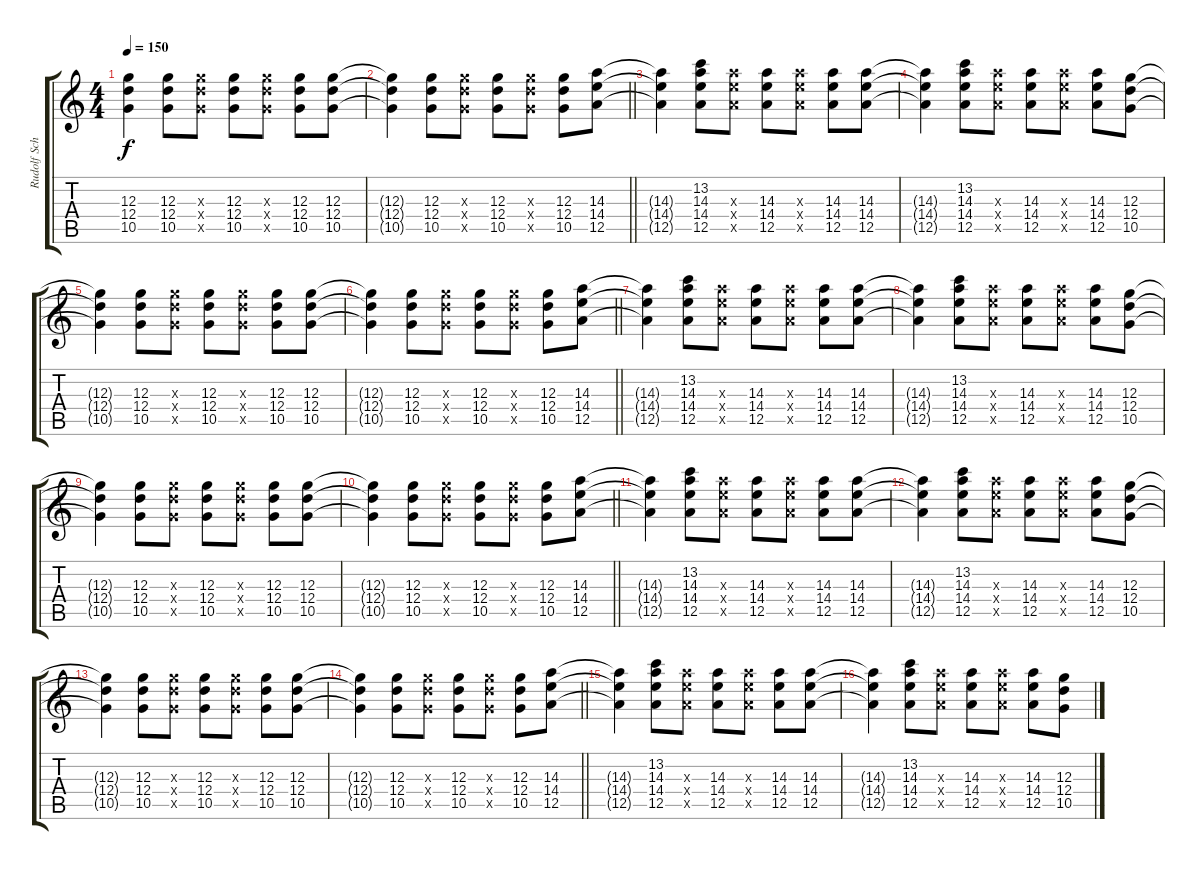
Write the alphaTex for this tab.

\track ("Rudolf Schenker" "Rudolf Sch") {instrument electricguitarclean}
\staff {score tabs}
\tuning (E4 B3 G3 D3 A2 E2) {hide}
\ts (4 4)
\tempo 150
\clef g2
\ks c
(12.3{t} 12.4{t} 10.5{t}).4{dy f} (12.3 12.4 10.5).8 (12.3{x} 12.4{x} 10.5{x}).8 (12.3 12.4 10.5).8 (12.3{x} 12.4{x} 10.5{x}).8 (12.3 12.4 10.5).8 (12.3 12.4 10.5).8 |
\barLineRight lightlight
(12.3{t} 12.4{t} 10.5{t}).4 (12.3 12.4 10.5).8 (12.3{x} 12.4{x} 10.5{x}).8 (12.3 12.4 10.5).8 (12.3{x} 12.4{x} 10.5{x}).8 (12.3 12.4 10.5).8 (14.3 14.4 12.5).8 |
(14.3{t} 14.4{t} 12.5{t}).4 (13.2 14.3 14.4 12.5).8 (14.3{x} 14.4{x} 12.5{x}).8 (14.3 14.4 12.5).8 (14.3{x} 14.4{x} 12.5{x}).8 (14.3 14.4 12.5).8 (14.3 14.4 12.5).8 |
(14.3{t} 14.4{t} 12.5{t}).4 (13.2 14.3 14.4 12.5).8 (14.3{x} 14.4{x} 12.5{x}).8 (14.3 14.4 12.5).8 (14.3{x} 14.4{x} 12.5{x}).8 (14.3 14.4 12.5).8 (12.3 12.4 10.5).8 |
(12.3{t} 12.4{t} 10.5{t}).4 (12.3 12.4 10.5).8 (12.3{x} 12.4{x} 10.5{x}).8 (12.3 12.4 10.5).8 (12.3{x} 12.4{x} 10.5{x}).8 (12.3 12.4 10.5).8 (12.3 12.4 10.5).8 |
\barLineRight lightlight
(12.3{t} 12.4{t} 10.5{t}).4 (12.3 12.4 10.5).8 (12.3{x} 12.4{x} 10.5{x}).8 (12.3 12.4 10.5).8 (12.3{x} 12.4{x} 10.5{x}).8 (12.3 12.4 10.5).8 (14.3 14.4 12.5).8 |
(14.3{t} 14.4{t} 12.5{t}).4 (13.2 14.3 14.4 12.5).8 (14.3{x} 14.4{x} 12.5{x}).8 (14.3 14.4 12.5).8 (14.3{x} 14.4{x} 12.5{x}).8 (14.3 14.4 12.5).8 (14.3 14.4 12.5).8 |
(14.3{t} 14.4{t} 12.5{t}).4 (13.2 14.3 14.4 12.5).8 (14.3{x} 14.4{x} 12.5{x}).8 (14.3 14.4 12.5).8 (14.3{x} 14.4{x} 12.5{x}).8 (14.3 14.4 12.5).8 (12.3 12.4 10.5).8 |
(12.3{t} 12.4{t} 10.5{t}).4 (12.3 12.4 10.5).8 (12.3{x} 12.4{x} 10.5{x}).8 (12.3 12.4 10.5).8 (12.3{x} 12.4{x} 10.5{x}).8 (12.3 12.4 10.5).8 (12.3 12.4 10.5).8 |
\barLineRight lightlight
(12.3{t} 12.4{t} 10.5{t}).4 (12.3 12.4 10.5).8 (12.3{x} 12.4{x} 10.5{x}).8 (12.3 12.4 10.5).8 (12.3{x} 12.4{x} 10.5{x}).8 (12.3 12.4 10.5).8 (14.3 14.4 12.5).8 |
(14.3{t} 14.4{t} 12.5{t}).4 (13.2 14.3 14.4 12.5).8 (14.3{x} 14.4{x} 12.5{x}).8 (14.3 14.4 12.5).8 (14.3{x} 14.4{x} 12.5{x}).8 (14.3 14.4 12.5).8 (14.3 14.4 12.5).8 |
(14.3{t} 14.4{t} 12.5{t}).4 (13.2 14.3 14.4 12.5).8 (14.3{x} 14.4{x} 12.5{x}).8 (14.3 14.4 12.5).8 (14.3{x} 14.4{x} 12.5{x}).8 (14.3 14.4 12.5).8 (12.3 12.4 10.5).8 |
(12.3{t} 12.4{t} 10.5{t}).4 (12.3 12.4 10.5).8 (12.3{x} 12.4{x} 10.5{x}).8 (12.3 12.4 10.5).8 (12.3{x} 12.4{x} 10.5{x}).8 (12.3 12.4 10.5).8 (12.3 12.4 10.5).8 |
\barLineRight lightlight
(12.3{t} 12.4{t} 10.5{t}).4 (12.3 12.4 10.5).8 (12.3{x} 12.4{x} 10.5{x}).8 (12.3 12.4 10.5).8 (12.3{x} 12.4{x} 10.5{x}).8 (12.3 12.4 10.5).8 (14.3 14.4 12.5).8 |
(14.3{t} 14.4{t} 12.5{t}).4 (13.2 14.3 14.4 12.5).8 (14.3{x} 14.4{x} 12.5{x}).8 (14.3 14.4 12.5).8 (14.3{x} 14.4{x} 12.5{x}).8 (14.3 14.4 12.5).8 (14.3 14.4 12.5).8 |
(14.3{t} 14.4{t} 12.5{t}).4 (13.2 14.3 14.4 12.5).8 (14.3{x} 14.4{x} 12.5{x}).8 (14.3 14.4 12.5).8 (14.3{x} 14.4{x} 12.5{x}).8 (14.3 14.4 12.5).8 (12.3 12.4 10.5).8
